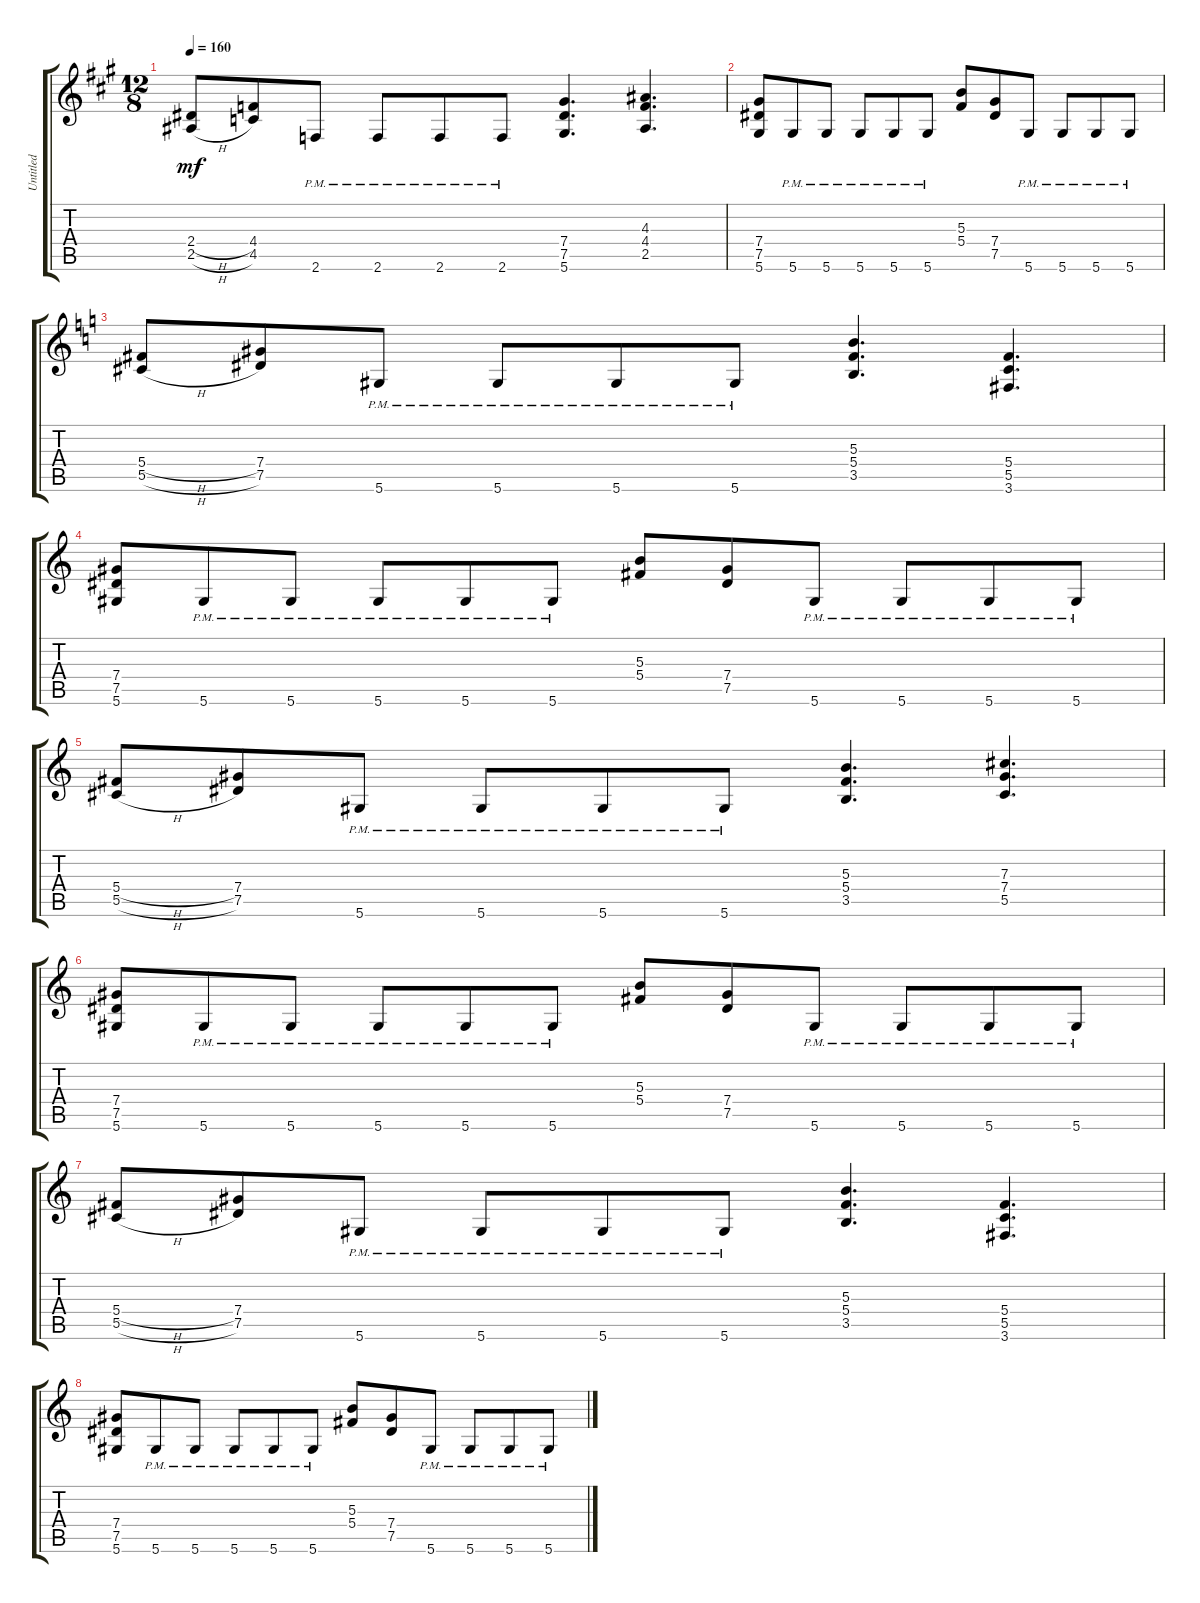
\track ("Untitled" "Untitled") {instrument distortionguitar}
\staff {score tabs}
\tuning (Eb4 Bb3 Gb3 Db3 Ab2 Eb2) {hide}
\ts (12 8)
\tempo 160
\clef g2
\ks a
(2.4{h} 2.5{h}).8{dy mf} (4.4 4.5).8 2.6{pm}.8 2.6{pm}.8 2.6{pm}.8 2.6{pm}.8 (7.4 7.5 5.6).4{d} (4.3 4.4 2.5).4{d} |
(7.4 7.5 5.6).8 5.6{pm}.8 5.6{pm}.8 5.6{pm}.8 5.6{pm}.8 5.6{pm}.8 (5.3 5.4).8 (7.4 7.5).8 5.6{pm}.8 5.6{pm}.8 5.6{pm}.8 5.6{pm}.8 |
\ks c
(5.4{h} 5.5{h}).8 (7.4 7.5).8 5.6{pm}.8 5.6{pm}.8 5.6{pm}.8 5.6{pm}.8 (5.3 5.4 3.5).4{d} (5.4 5.5 3.6).4{d} |
(7.4 7.5 5.6).8 5.6{pm}.8 5.6{pm}.8 5.6{pm}.8 5.6{pm}.8 5.6{pm}.8 (5.3 5.4).8 (7.4 7.5).8 5.6{pm}.8 5.6{pm}.8 5.6{pm}.8 5.6{pm}.8 |
(5.4{h} 5.5{h}).8 (7.4 7.5).8 5.6{pm}.8 5.6{pm}.8 5.6{pm}.8 5.6{pm}.8 (5.3 5.4 3.5).4{d} (7.3 7.4 5.5).4{d} |
(7.4 7.5 5.6).8 5.6{pm}.8 5.6{pm}.8 5.6{pm}.8 5.6{pm}.8 5.6{pm}.8 (5.3 5.4).8 (7.4 7.5).8 5.6{pm}.8 5.6{pm}.8 5.6{pm}.8 5.6{pm}.8 |
(5.4{h} 5.5{h}).8 (7.4 7.5).8 5.6{pm}.8 5.6{pm}.8 5.6{pm}.8 5.6{pm}.8 (5.3 5.4 3.5).4{d} (5.4 5.5 3.6).4{d} |
(7.4 7.5 5.6).8 5.6{pm}.8 5.6{pm}.8 5.6{pm}.8 5.6{pm}.8 5.6{pm}.8 (5.3 5.4).8 (7.4 7.5).8 5.6{pm}.8 5.6{pm}.8 5.6{pm}.8 5.6{pm}.8
